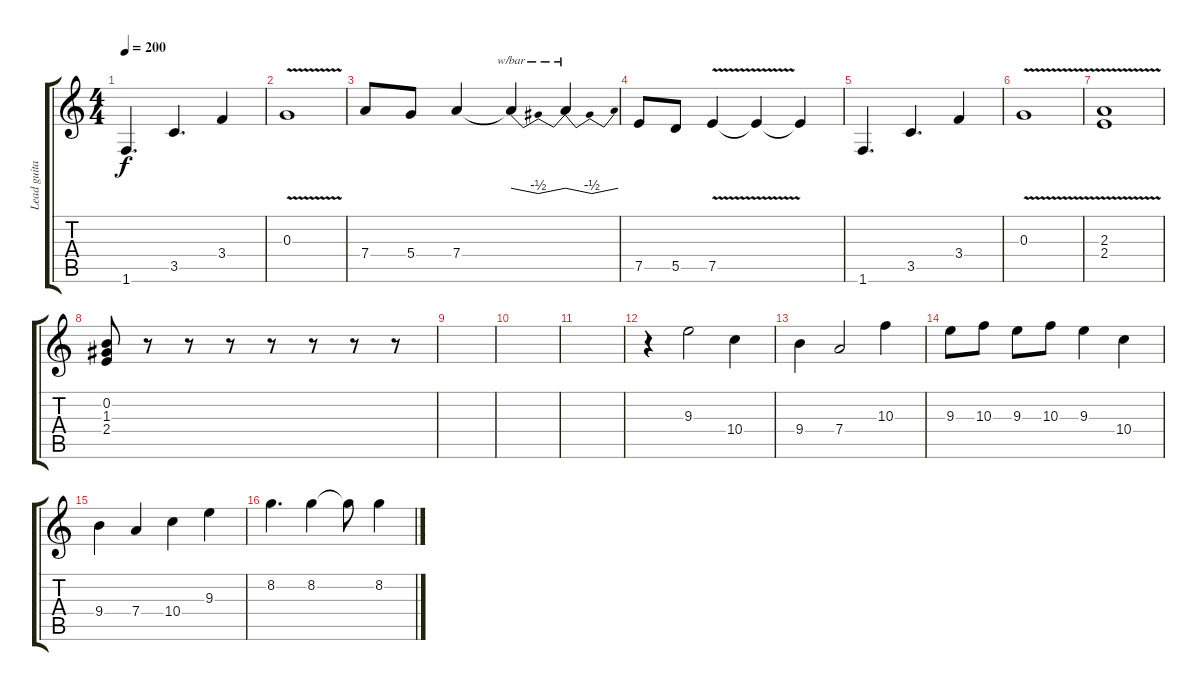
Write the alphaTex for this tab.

\track ("Lead guitar" "Lead guita") {instrument electricguitarjazz}
\staff {score tabs}
\tuning (E4 B3 G3 D3 A2 E2) {hide}
\ts (4 4)
\tempo 200
\clef g2
\ks c
1.6.4{d dy f} 3.5.4{d} 3.4.4 |
0.3{v}.1 |
7.4.8 5.4.8 7.4.4 7.4{t}.4{tbe (dip default 0 0 30 -2 60 0)} 7.4{t}.4{tbe (dip default 0 0 30 -2 60 0)} |
7.5.8 5.5.8 7.5{v}.4 7.5{t}.4 7.5{t}.4 |
1.6.4{d} 3.5.4{d} 3.4.4 |
0.3{v}.1 |
(2.3{v} 2.4).1 |
(0.2 1.3 2.4).8 r.8 r.8 r.8 r.8 r.8 r.8 r.8 |
|
|
|
r.4 9.3.2 10.4.4 |
9.4.4 7.4.2 10.3.4 |
9.3.8 10.3.8 9.3.8 10.3.8 9.3.4 10.4.4 |
9.4.4 7.4.4 10.4.4 9.3.4 |
8.2.4{d} 8.2.4 8.2{t}.8 8.2.4
